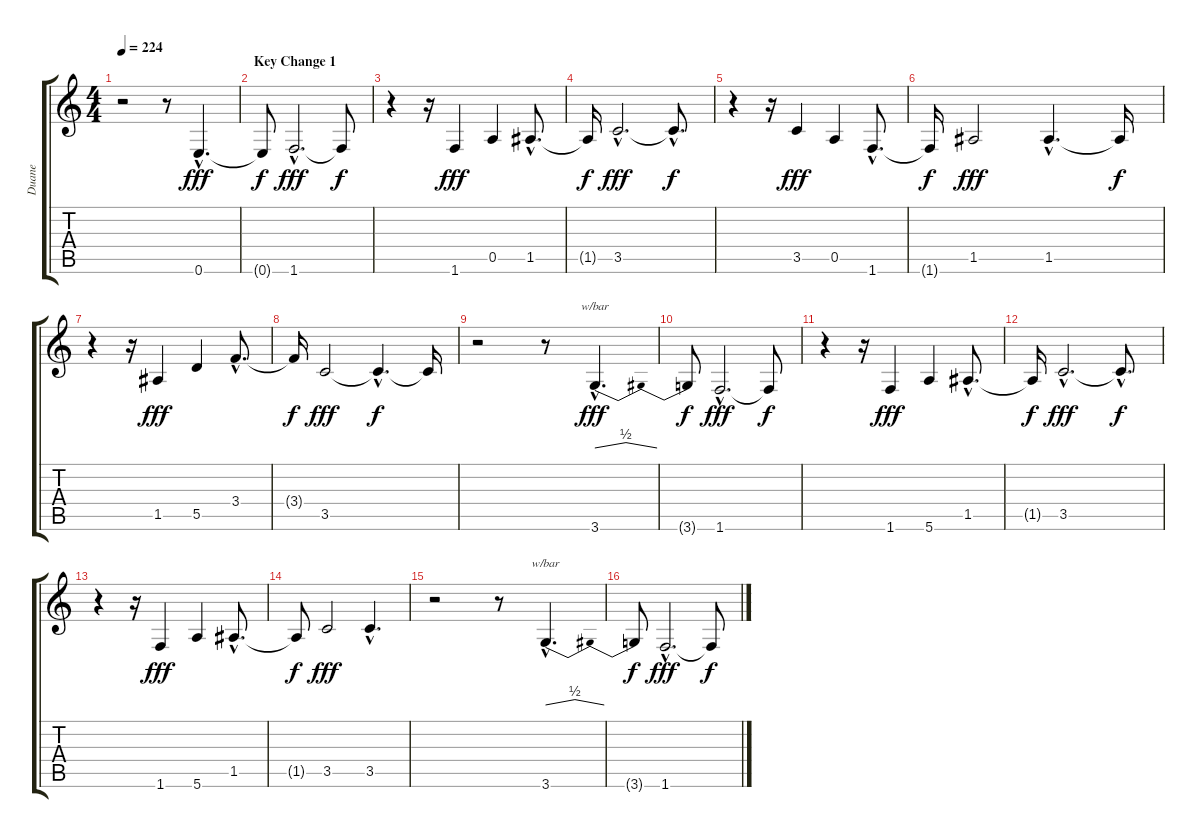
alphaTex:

\track ("Duane" "Duane") {instrument electricguitarclean}
\staff {score tabs}
\tuning (E4 B3 G3 D3 A2 E2) {hide}
\ts (4 4)
\tempo 224
\clef g2
\ks c
r.2{dy f} r.8 0.6{hac}.4{d dy fff} |
\section ("" "Key Change 1")
0.6{t}.8{dy f} 1.6{hac}.2{d dy fff} 1.6{t}.8{dy f} |
r.4 r.16 1.6.4{dy fff} 0.5.4 1.5{hac}.8{d} |
1.5{t}.16{dy f} 3.5{hac}.2{d dy fff} 3.5{hac t}.8{d dy f} |
r.4 r.16 3.5.4{dy fff} 0.5.4 1.6{hac}.8{d} |
1.6{t}.16{dy f} 1.5.2{dy fff} 1.5{hac}.4{d} 1.5{t}.16{dy f} |
r.4 r.16 1.5.4{dy fff} 5.5.4 3.4{hac}.8{d} |
3.4{t}.16{dy f} 3.5.2{dy fff} 3.5{hac t}.4{d dy f} 3.5{t}.16 |
r.2 r.8 3.6{hac}.4{d tbe (dip default 0 0 30 2 60 0) dy fff} |
3.6{t}.8{dy f} 1.6{hac}.2{d dy fff} 1.6{t}.8{dy f} |
r.4 r.16 1.6.4{dy fff} 5.6.4 1.5{hac}.8{d} |
1.5{t}.16{dy f} 3.5{hac}.2{d dy fff} 3.5{hac t}.8{d dy f} |
r.4 r.16 1.6.4{dy fff} 5.6.4 1.5{hac}.8{d} |
1.5{t}.8{dy f} 3.5.2{dy fff} 3.5{hac}.4{d} |
r.2 r.8 3.6{hac}.4{d tbe (dip default 0 0 30 2 60 0)} |
3.6{t}.8{dy f} 1.6{hac}.2{d dy fff} 1.6{t}.8{dy f}
